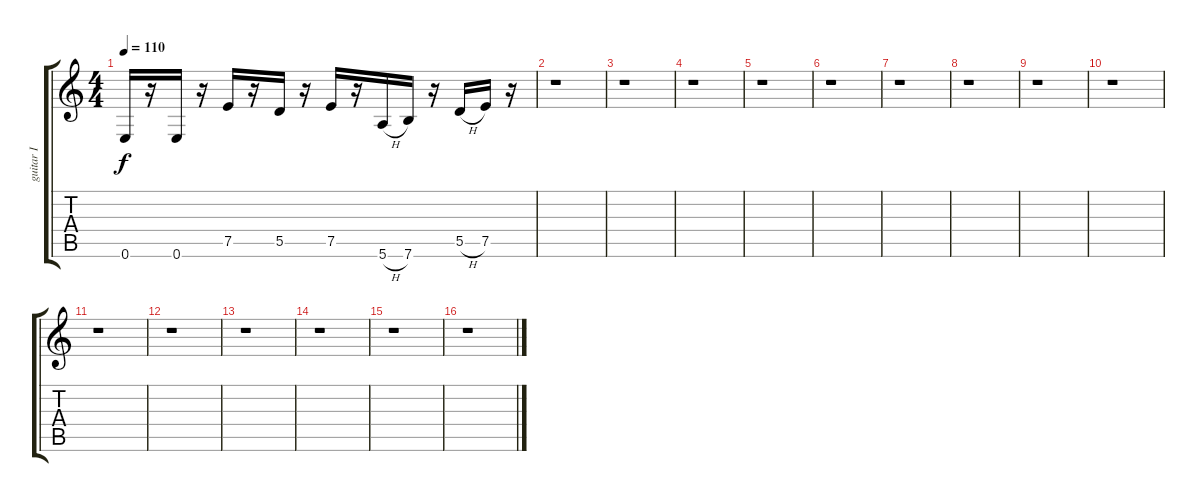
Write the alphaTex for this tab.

\track ("guitar I" "guitar I") {instrument overdrivenguitar}
\staff {score tabs}
\tuning (E4 B3 G3 D3 A2 E2) {hide}
\ts (4 4)
\tempo 110
\clef g2
\ks aminor
0.6.16{dy f} r.16 0.6.16 r.16 7.5.16 r.16 5.5.16 r.16 7.5.16 r.16 5.6{h}.16 7.6.16 r.16 5.5{h}.16 7.5.16 r.16 |
r.1 |
r.1 |
r.1 |
r.1 |
r.1 |
r.1 |
r.1 |
r.1 |
r.1 |
r.1 |
r.1 |
r.1 |
r.1 |
r.1 |
r.1
